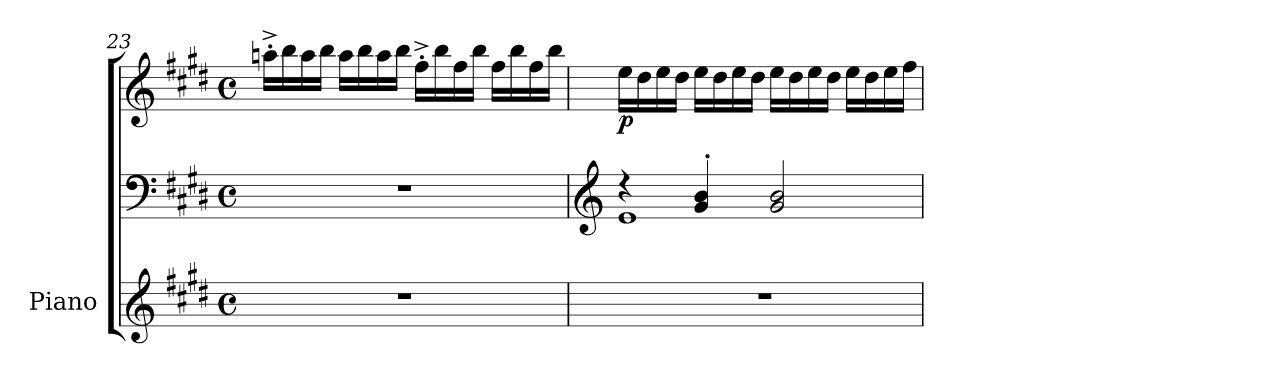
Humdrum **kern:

**kern	**kern	**kern	**dynam
*part1	*part1	*part1	*part1
*staff3	*staff2	*staff1	*staff1/2/3
*I"Piano	*	*	*
*I'Pno	*	*	*
!!LO:LB:g=z
*clefG2	*clefF4	*clefG2	*
*k[f#c#g#d#]	*k[f#c#g#d#]	*k[f#c#g#d#]	*
*M4/4	*M4/4	*M4/4	*
*met(c)	*met(c)	*met(c)	*
=23	=23	=23	=23
1r	1r	16aan'^\LL	.
.	.	16bb\	.
.	.	16aa\	.
.	.	16bb\JJ	.
.	.	16aa\LL	.
.	.	16bb\	.
.	.	16aa\	.
.	.	16bb\JJ	.
.	.	16ff#'^\LL	.
.	.	16bb\	.
.	.	16ff#\	.
.	.	16bb\JJ	.
.	.	16ff#\LL	.
.	.	16bb\	.
.	.	16ff#\	.
.	.	16bb\JJ	.
=24	=24	=24	=24
*	*clefG2	*	*
*	*^	*	*
!	!	!	!	!LO:DY:b
1r	4r	1e	16ee\LL	p
.	.	.	16dd#\	.
.	.	.	16ee\	.
.	.	.	16dd#\JJ	.
.	4g#/' 4b/'	.	16ee\LL	.
.	.	.	16dd#\	.
.	.	.	16ee\	.
.	.	.	16dd#\JJ	.
.	2g#/ 2b/	.	16ee\LL	.
.	.	.	16dd#\	.
.	.	.	16ee\	.
.	.	.	16dd#\JJ	.
.	.	.	16ee\LL	.
.	.	.	16dd#\	.
.	.	.	16ee\	.
.	.	.	16ff#\JJ	.
*	*v	*v	*	*
=	=	=	=
*-	*-	*-	*-
